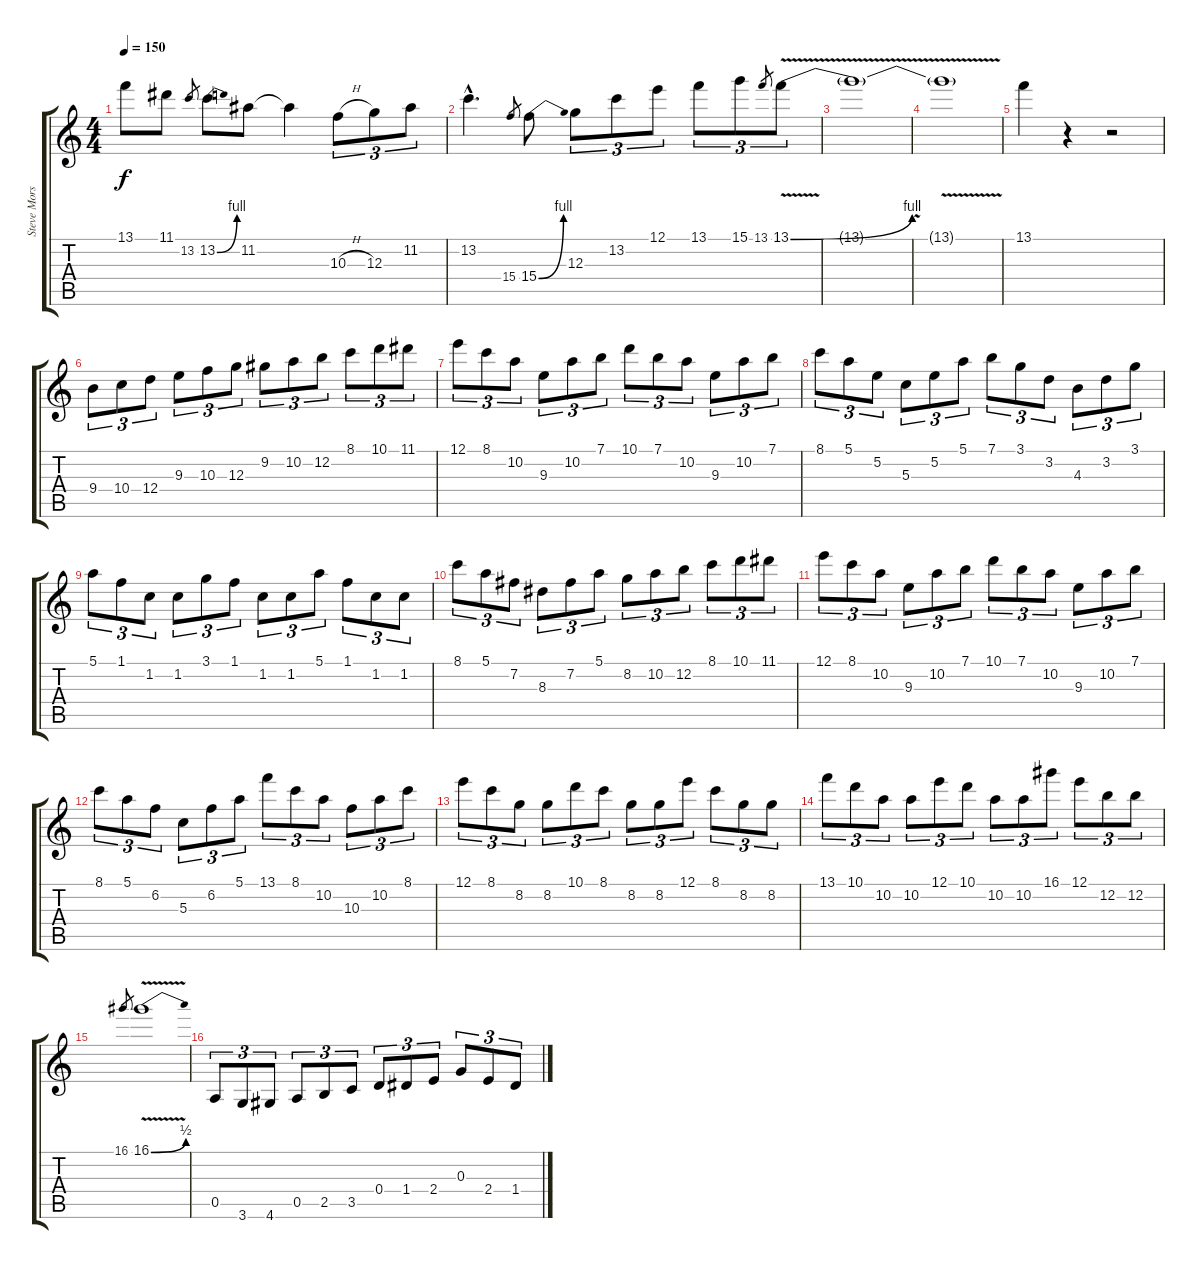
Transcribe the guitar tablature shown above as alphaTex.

\track ("Steve Morse" "Steve Mors") {instrument overdrivenguitar}
\staff {score tabs}
\tuning (E4 B3 G3 D3 A2 E2) {hide}
\ts (4 4)
\tempo 150
\clef g2
\ks c
13.1{t}.8{dy f} 11.1.8 13.2.8{gr} 13.2{be (bend 0 0 60 4)}.8 11.2.8 11.2{t}.4 10.3{h}.8{tu (3 2)} 12.3.8{tu (3 2)} 11.2.8{tu (3 2)} |
13.2{hac}.4{d} 15.4.8{gr} 15.4{be (bend 0 0 60 4)}.8 12.3.8{tu (3 2)} 13.2.8{tu (3 2)} 12.1.8{tu (3 2)} 13.1.8{tu (3 2)} 15.1.8{tu (3 2)} 13.1.8{gr} 13.1{be (bend 0 0 60 4) v}.8{tu (3 2)} |
13.1{v t}.1 |
13.1{t}.1 |
13.1.4 r.4 r.2 |
9.4.8{tu (3 2)} 10.4.8{tu (3 2)} 12.4.8{tu (3 2)} 9.3.8{tu (3 2)} 10.3.8{tu (3 2)} 12.3.8{tu (3 2)} 9.2.8{tu (3 2)} 10.2.8{tu (3 2)} 12.2.8{tu (3 2)} 8.1.8{tu (3 2)} 10.1.8{tu (3 2)} 11.1.8{tu (3 2)} |
12.1.8{tu (3 2)} 8.1.8{tu (3 2)} 10.2.8{tu (3 2)} 9.3.8{tu (3 2)} 10.2.8{tu (3 2)} 7.1.8{tu (3 2)} 10.1.8{tu (3 2)} 7.1.8{tu (3 2)} 10.2.8{tu (3 2)} 9.3.8{tu (3 2)} 10.2.8{tu (3 2)} 7.1.8{tu (3 2)} |
8.1.8{tu (3 2)} 5.1.8{tu (3 2)} 5.2.8{tu (3 2)} 5.3.8{tu (3 2)} 5.2.8{tu (3 2)} 5.1.8{tu (3 2)} 7.1.8{tu (3 2)} 3.1.8{tu (3 2)} 3.2.8{tu (3 2)} 4.3.8{tu (3 2)} 3.2.8{tu (3 2)} 3.1.8{tu (3 2)} |
5.1.8{tu (3 2)} 1.1.8{tu (3 2)} 1.2.8{tu (3 2)} 1.2.8{tu (3 2)} 3.1.8{tu (3 2)} 1.1.8{tu (3 2)} 1.2.8{tu (3 2)} 1.2.8{tu (3 2)} 5.1.8{tu (3 2)} 1.1.8{tu (3 2)} 1.2.8{tu (3 2)} 1.2.8{tu (3 2)} |
8.1.8{tu (3 2)} 5.1.8{tu (3 2)} 7.2.8{tu (3 2)} 8.3.8{tu (3 2)} 7.2.8{tu (3 2)} 5.1.8{tu (3 2)} 8.2.8{tu (3 2)} 10.2.8{tu (3 2)} 12.2.8{tu (3 2)} 8.1.8{tu (3 2)} 10.1.8{tu (3 2)} 11.1.8{tu (3 2)} |
12.1.8{tu (3 2)} 8.1.8{tu (3 2)} 10.2.8{tu (3 2)} 9.3.8{tu (3 2)} 10.2.8{tu (3 2)} 7.1.8{tu (3 2)} 10.1.8{tu (3 2)} 7.1.8{tu (3 2)} 10.2.8{tu (3 2)} 9.3.8{tu (3 2)} 10.2.8{tu (3 2)} 7.1.8{tu (3 2)} |
8.1.8{tu (3 2)} 5.1.8{tu (3 2)} 6.2.8{tu (3 2)} 5.3.8{tu (3 2)} 6.2.8{tu (3 2)} 5.1.8{tu (3 2)} 13.1.8{tu (3 2)} 8.1.8{tu (3 2)} 10.2.8{tu (3 2)} 10.3.8{tu (3 2)} 10.2.8{tu (3 2)} 8.1.8{tu (3 2)} |
12.1.8{tu (3 2)} 8.1.8{tu (3 2)} 8.2.8{tu (3 2)} 8.2.8{tu (3 2)} 10.1.8{tu (3 2)} 8.1.8{tu (3 2)} 8.2.8{tu (3 2)} 8.2.8{tu (3 2)} 12.1.8{tu (3 2)} 8.1.8{tu (3 2)} 8.2.8{tu (3 2)} 8.2.8{tu (3 2)} |
13.1.8{tu (3 2)} 10.1.8{tu (3 2)} 10.2.8{tu (3 2)} 10.2.8{tu (3 2)} 12.1.8{tu (3 2)} 10.1.8{tu (3 2)} 10.2.8{tu (3 2)} 10.2.8{tu (3 2)} 16.1.8{tu (3 2)} 12.1.8{tu (3 2)} 12.2.8{tu (3 2)} 12.2.8{tu (3 2)} |
16.1.8{gr} 16.1{be (bend 0 0 60 2) v}.1 |
0.5.8{tu (3 2)} 3.6.8{tu (3 2)} 4.6.8{tu (3 2)} 0.5.8{tu (3 2)} 2.5.8{tu (3 2)} 3.5.8{tu (3 2)} 0.4.8{tu (3 2)} 1.4.8{tu (3 2)} 2.4.8{tu (3 2)} 0.3.8{tu (3 2)} 2.4.8{tu (3 2)} 1.4.8{tu (3 2)}
